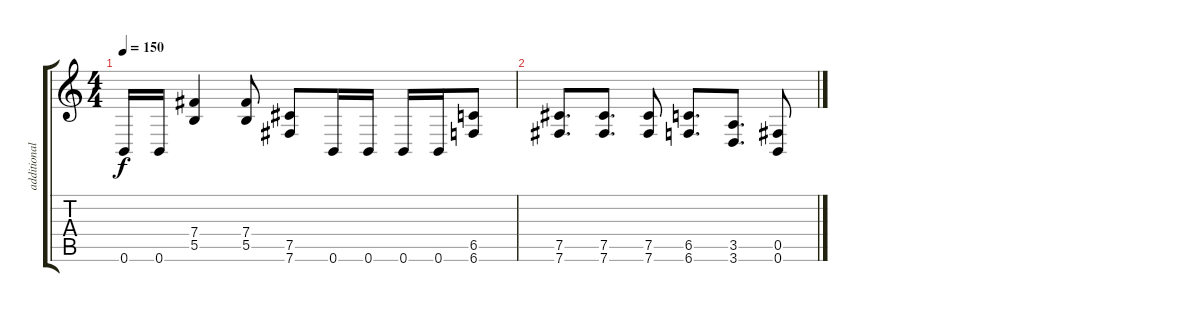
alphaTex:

\track ("additional" "additional") {instrument distortionguitar}
\staff {score tabs}
\tuning (Db4 Ab3 E3 B2 Gb2 B1) {hide}
\ts (4 4)
\tempo 150
\clef g2
\ks c
0.6.16{dy f} 0.6.16 (7.4 5.5).4 (7.4 5.5).8 (7.5 7.6).8 0.6.16 0.6.16 0.6.16 0.6.16 (6.5 6.6).8 |
(7.5 7.6).8{d} (7.5 7.6).8{d} (7.5 7.6).8 (6.5 6.6).8{d} (3.5 3.6).8{d} (0.5 0.6).8
